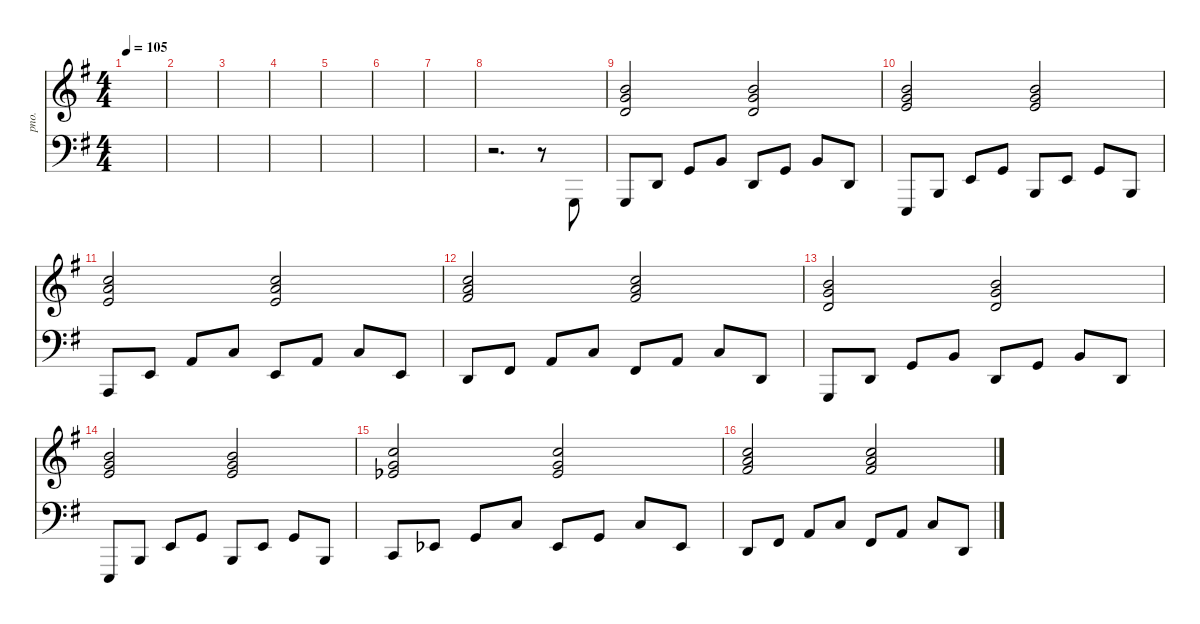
\defaultSystemsLayout 4
\hideDynamics
\bracketExtendMode nobrackets
\track ("Acoustic Piano" "pno.") {instrument acousticgrandpiano}
\staff {score}
\tuning (E4 B3 G3 D3 A2 E2)
\ts (4 4)
\tempo 105
\clef g2
\ks g
|
|
|
|
|
|
|
|
(7.1{acc forcenatural} 8.2{acc forcenatural} 7.3{acc forcenatural}).2{beam Up} (7.1{acc forcenatural} 8.2{acc forcenatural} 7.3{acc forcenatural}).2{beam Up} |
(7.1{acc forcenatural} 8.2{acc forcenatural} 9.3{acc forcenatural}).2{beam Up} (7.1{acc forcenatural} 8.2{acc forcenatural} 9.3{acc forcenatural}).2{beam Up} |
(8.1{acc forcenatural} 10.2{acc forcenatural} 9.3{acc forcenatural}).2{beam Up} (8.1{acc forcenatural} 10.2{acc forcenatural} 9.3{acc forcenatural}).2{beam Up} |
(8.1{acc forcenatural} 10.2{acc forcenatural} 11.3{acc #}).2{beam Up} (8.1{acc forcenatural} 10.2{acc forcenatural} 11.3{acc #}).2{beam Up} |
(7.1{acc forcenatural} 8.2{acc forcenatural} 7.3{acc forcenatural}).2{beam Up} (7.1{acc forcenatural} 8.2{acc forcenatural} 7.3{acc forcenatural}).2{beam Up} |
(7.1{acc forcenatural} 8.2{acc forcenatural} 9.3{acc forcenatural}).2{beam Up} (7.1{acc forcenatural} 8.2{acc forcenatural} 9.3{acc forcenatural}).2{beam Up} |
(8.1{acc forcenatural} 8.2{acc forcenatural} 8.3{acc b}).2{beam Up} (8.1{acc forcenatural} 8.2{acc forcenatural} 8.3{acc b}).2{beam Up} |
(8.1{acc forcenatural} 10.2{acc forcenatural} 11.3{acc #}).2{beam Up} (8.1{acc forcenatural} 10.2{acc forcenatural} 11.3{acc #}).2{beam Up}
\staff {score}
\tuning (G2 D2 A1 E1 B0)
\clef f4
\ottava regular
\simile none
\ks g
|
|
|
|
|
|
|
r.2{d beam Down} r.8{beam Down} 3.4{acc forcenatural}.8{beam Up} |
3.4{acc forcenatural}.8{beam Up} 0.2{acc forcenatural}.8{beam Up} 0.1{acc forcenatural}.8{beam Up} 4.1{acc forcenatural}.8{beam Up} 0.2{acc forcenatural}.8{beam Up} 0.1{acc forcenatural}.8{beam Up} 4.1{acc forcenatural}.8{beam Up} 0.2{acc forcenatural}.8{beam Up} |
0.4{acc forcenatural}.8{beam Up} 2.3{acc forcenatural}.8{beam Up} 2.2{acc forcenatural}.8{beam Up} 0.1{acc forcenatural}.8{beam Up} 2.3{acc forcenatural}.8{beam Up} 2.2{acc forcenatural}.8{beam Up} 0.1{acc forcenatural}.8{beam Up} 2.3{acc forcenatural}.8{beam Up} |
0.3{acc forcenatural}.8{beam Up} 2.2{acc forcenatural}.8{beam Up} 2.1{acc forcenatural}.8{beam Up} 5.1{acc forcenatural}.8{beam Up} 2.2{acc forcenatural}.8{beam Up} 2.1{acc forcenatural}.8{beam Up} 5.1{acc forcenatural}.8{beam Up} 2.2{acc forcenatural}.8{beam Up} |
0.2{acc forcenatural}.8{beam Up} 4.2{acc #}.8{beam Up} 2.1{acc forcenatural}.8{beam Up} 5.1{acc forcenatural}.8{beam Up} 4.2{acc #}.8{beam Up} 2.1{acc forcenatural}.8{beam Up} 5.1{acc forcenatural}.8{beam Up} 0.2{acc forcenatural}.8{beam Up} |
3.4{acc forcenatural}.8{beam Up} 0.2{acc forcenatural}.8{beam Up} 0.1{acc forcenatural}.8{beam Up} 4.1{acc forcenatural}.8{beam Up} 0.2{acc forcenatural}.8{beam Up} 0.1{acc forcenatural}.8{beam Up} 4.1{acc forcenatural}.8{beam Up} 0.2{acc forcenatural}.8{beam Up} |
0.4{acc forcenatural}.8{beam Up} 2.3{acc forcenatural}.8{beam Up} 2.2{acc forcenatural}.8{beam Up} 0.1{acc forcenatural}.8{beam Up} 2.3{acc forcenatural}.8{beam Up} 2.2{acc forcenatural}.8{beam Up} 0.1{acc forcenatural}.8{beam Up} 2.3{acc forcenatural}.8{beam Up} |
3.3{acc forcenatural}.8{beam Up} 1.2{acc b}.8{beam Up} 0.1{acc forcenatural}.8{beam Up} 5.1{acc forcenatural}.8{beam Up} 1.2{acc b}.8{beam Up} 0.1{acc forcenatural}.8{beam Up} 5.1{acc forcenatural}.8{beam Up} 1.2{acc b}.8{beam Up} |
0.2{acc forcenatural}.8{beam Up} 4.2{acc #}.8{beam Up} 2.1{acc forcenatural}.8{beam Up} 5.1{acc forcenatural}.8{beam Up} 4.2{acc #}.8{beam Up} 2.1{acc forcenatural}.8{beam Up} 5.1{acc forcenatural}.8{beam Up} 0.2{acc forcenatural}.8{beam Up}
